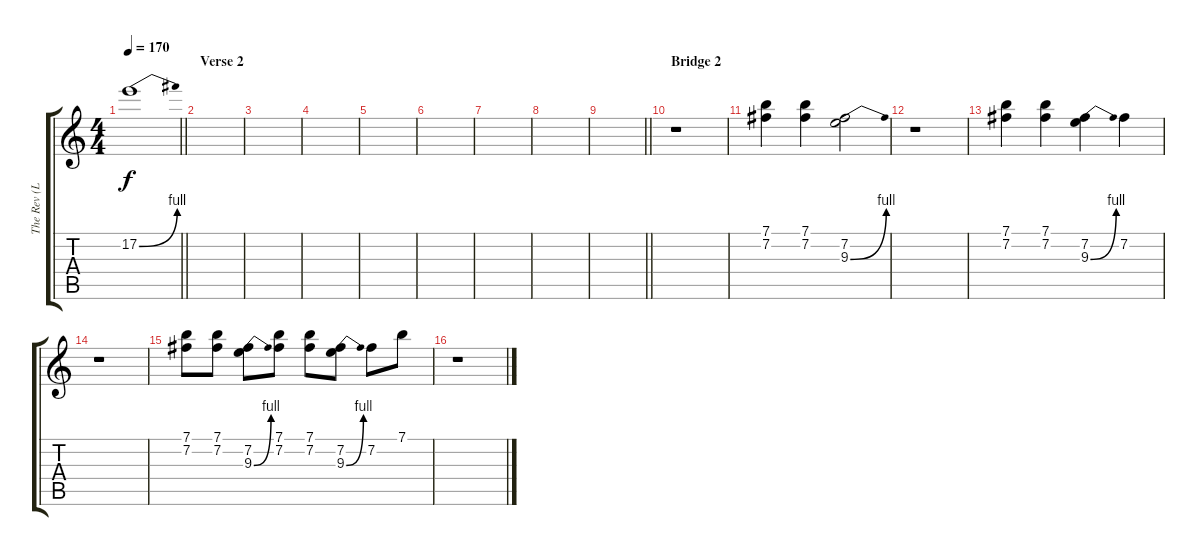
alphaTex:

\track ("The Rev (Lead)" "The Rev (L") {instrument overdrivenguitar}
\staff {score tabs}
\tuning (E4 B3 G3 D3 A2 E2) {hide}
\ts (4 4)
\tempo 170
\clef g2
\barLineRight lightlight
\ks c
17.2{be (bend 0 0 60 4)}.1{dy f} |
\section ("" "Verse 2")
|
|
|
|
|
|
|
\barLineRight lightlight
|
\section ("" "Bridge 2")
r.1 |
(7.1 7.2).4 (7.1 7.2).4 (7.2 9.3{be (bend 0 0 60 4)}).2 |
r.1 |
(7.1 7.2).4 (7.1 7.2).4 (7.2 9.3{be (bend 0 0 60 4)}).4 7.2.4 |
r.1 |
(7.1 7.2).8 (7.1 7.2).8 (7.2 9.3{be (bend 0 0 60 4)}).8 (7.1 7.2).8 (7.1 7.2).8 (7.2 9.3{be (bend 0 0 60 4)}).8 7.2.8 7.1.8 |
r.1
